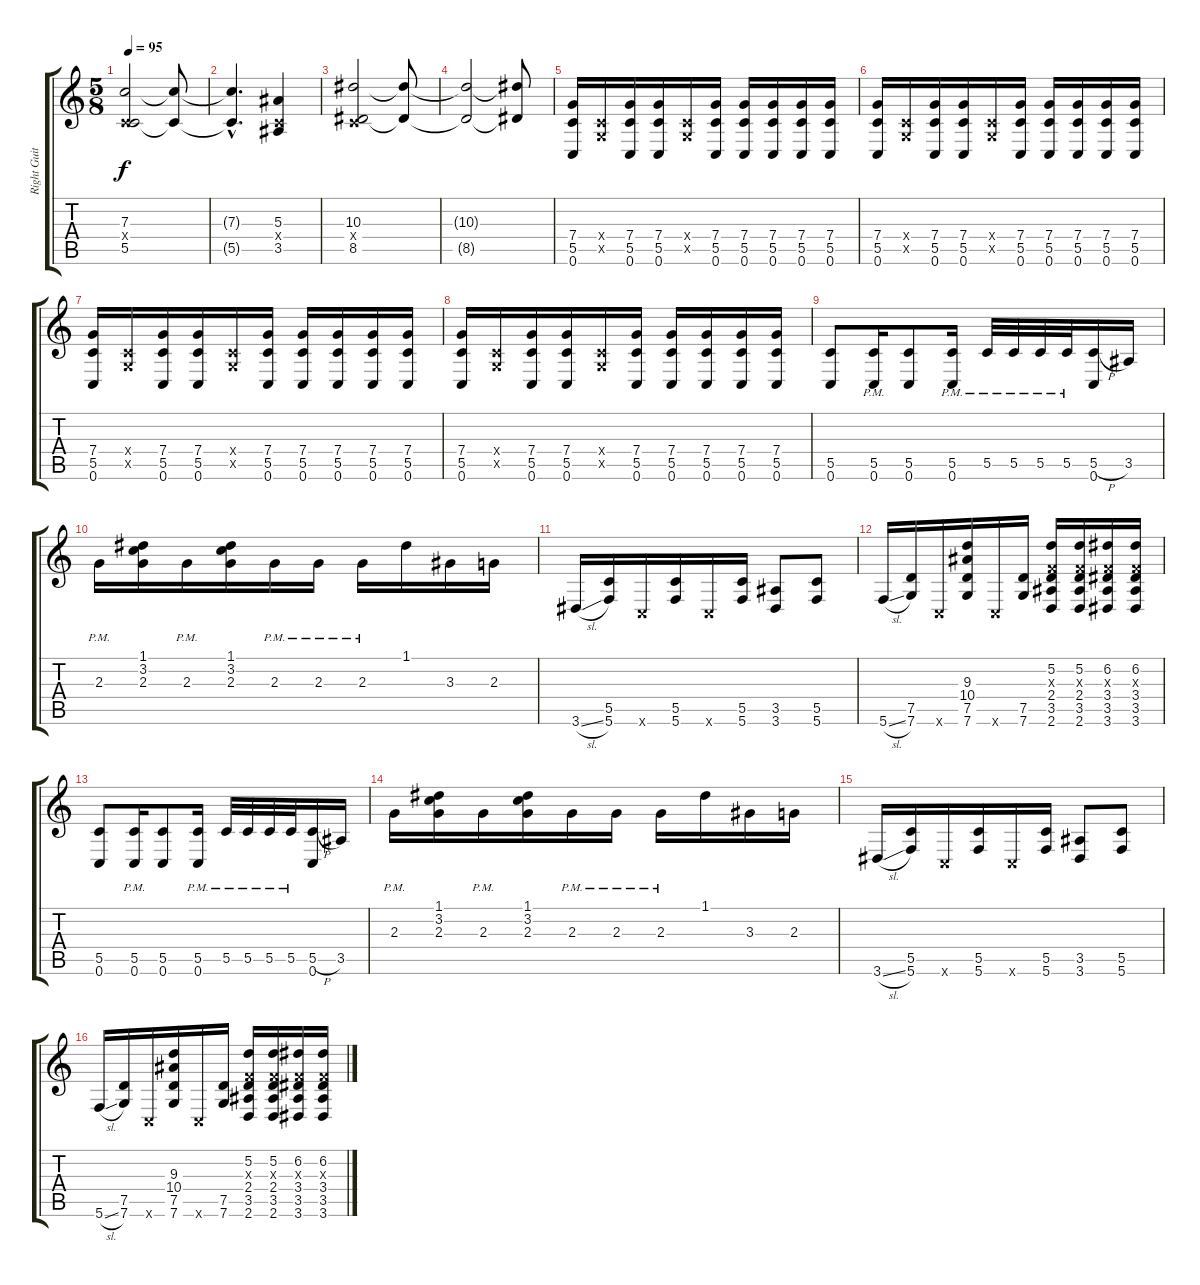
\track ("Right Guitar" "Right Guit") {instrument distortionguitar}
\staff {score tabs}
\tuning (D4 A3 F3 C3 G2 C2) {hide}
\ts (5 8)
\tempo 95
\clef g2
\ks c
(7.3 0.4{x} 5.5).2{dy f} (7.3{t} 5.5{t}).8 |
(7.3{hac t} 5.5{hac t}).4{d} (5.3 0.4{x} 3.5).4 |
(10.3 0.4{x} 8.5).2 (10.3{t} 8.5{t}).8 |
(10.3{t} 8.5{t}).2 (10.3{t} 8.5{t}).8 |
(7.4 5.5 0.6).16 (0.4{x} 0.5{x}).16 (7.4 5.5 0.6).16 (7.4 5.5 0.6).16 (0.4{x} 0.5{x}).16 (7.4 5.5 0.6).16 (7.4 5.5 0.6).16 (7.4 5.5 0.6).16 (7.4 5.5 0.6).16 (7.4 5.5 0.6).16 |
(7.4 5.5 0.6).16 (0.4{x} 0.5{x}).16 (7.4 5.5 0.6).16 (7.4 5.5 0.6).16 (0.4{x} 0.5{x}).16 (7.4 5.5 0.6).16 (7.4 5.5 0.6).16 (7.4 5.5 0.6).16 (7.4 5.5 0.6).16 (7.4 5.5 0.6).16 |
(7.4 5.5 0.6).16 (0.4{x} 0.5{x}).16 (7.4 5.5 0.6).16 (7.4 5.5 0.6).16 (0.4{x} 0.5{x}).16 (7.4 5.5 0.6).16 (7.4 5.5 0.6).16 (7.4 5.5 0.6).16 (7.4 5.5 0.6).16 (7.4 5.5 0.6).16 |
(7.4 5.5 0.6).16 (0.4{x} 0.5{x}).16 (7.4 5.5 0.6).16 (7.4 5.5 0.6).16 (0.4{x} 0.5{x}).16 (7.4 5.5 0.6).16 (7.4 5.5 0.6).16 (7.4 5.5 0.6).16 (7.4 5.5 0.6).16 (7.4 5.5 0.6).16 |
(5.5 0.6).8 (5.5{pm} 0.6{pm}).16 (5.5 0.6).8 (5.5{pm} 0.6{pm}).16 5.5{pm}.32 5.5{pm}.32 5.5{pm}.32 5.5{pm}.32 (5.5{h} 0.6).16 3.5.16 |
2.3{pm}.16 (1.1 3.2 2.3).16 2.3{pm}.16 (1.1 3.2 2.3).16 2.3{pm}.16 2.3{pm}.16 2.3{pm}.16 1.1.16 3.3.16 2.3.16 |
3.6{sl}.16 (5.5 5.6).16 0.6{x}.16 (5.5 5.6).16 0.6{x}.16 (5.5 5.6).16 (3.5 3.6).8 (5.5 5.6).8 |
5.6{sl}.16 (7.5 7.6).16 0.6{x}.16 (9.3 10.4 7.5 7.6).16 0.6{x}.16 (7.5 7.6).16 (5.2 0.3{x} 2.4 3.5 2.6).16 (5.2 0.3{x} 2.4 3.5 2.6).16 (6.2 0.3{x} 3.4 3.5 3.6).16 (6.2 0.3{x} 3.4 3.5 3.6).16 |
(5.5 0.6).8 (5.5{pm} 0.6{pm}).16 (5.5 0.6).8 (5.5{pm} 0.6{pm}).16 5.5{pm}.32 5.5{pm}.32 5.5{pm}.32 5.5{pm}.32 (5.5{h} 0.6).16 3.5.16 |
2.3{pm}.16 (1.1 3.2 2.3).16 2.3{pm}.16 (1.1 3.2 2.3).16 2.3{pm}.16 2.3{pm}.16 2.3{pm}.16 1.1.16 3.3.16 2.3.16 |
3.6{sl}.16 (5.5 5.6).16 0.6{x}.16 (5.5 5.6).16 0.6{x}.16 (5.5 5.6).16 (3.5 3.6).8 (5.5 5.6).8 |
5.6{sl}.16 (7.5 7.6).16 0.6{x}.16 (9.3 10.4 7.5 7.6).16 0.6{x}.16 (7.5 7.6).16 (5.2 0.3{x} 2.4 3.5 2.6).16 (5.2 0.3{x} 2.4 3.5 2.6).16 (6.2 0.3{x} 3.4 3.5 3.6).16 (6.2 0.3{x} 3.4 3.5 3.6).16
